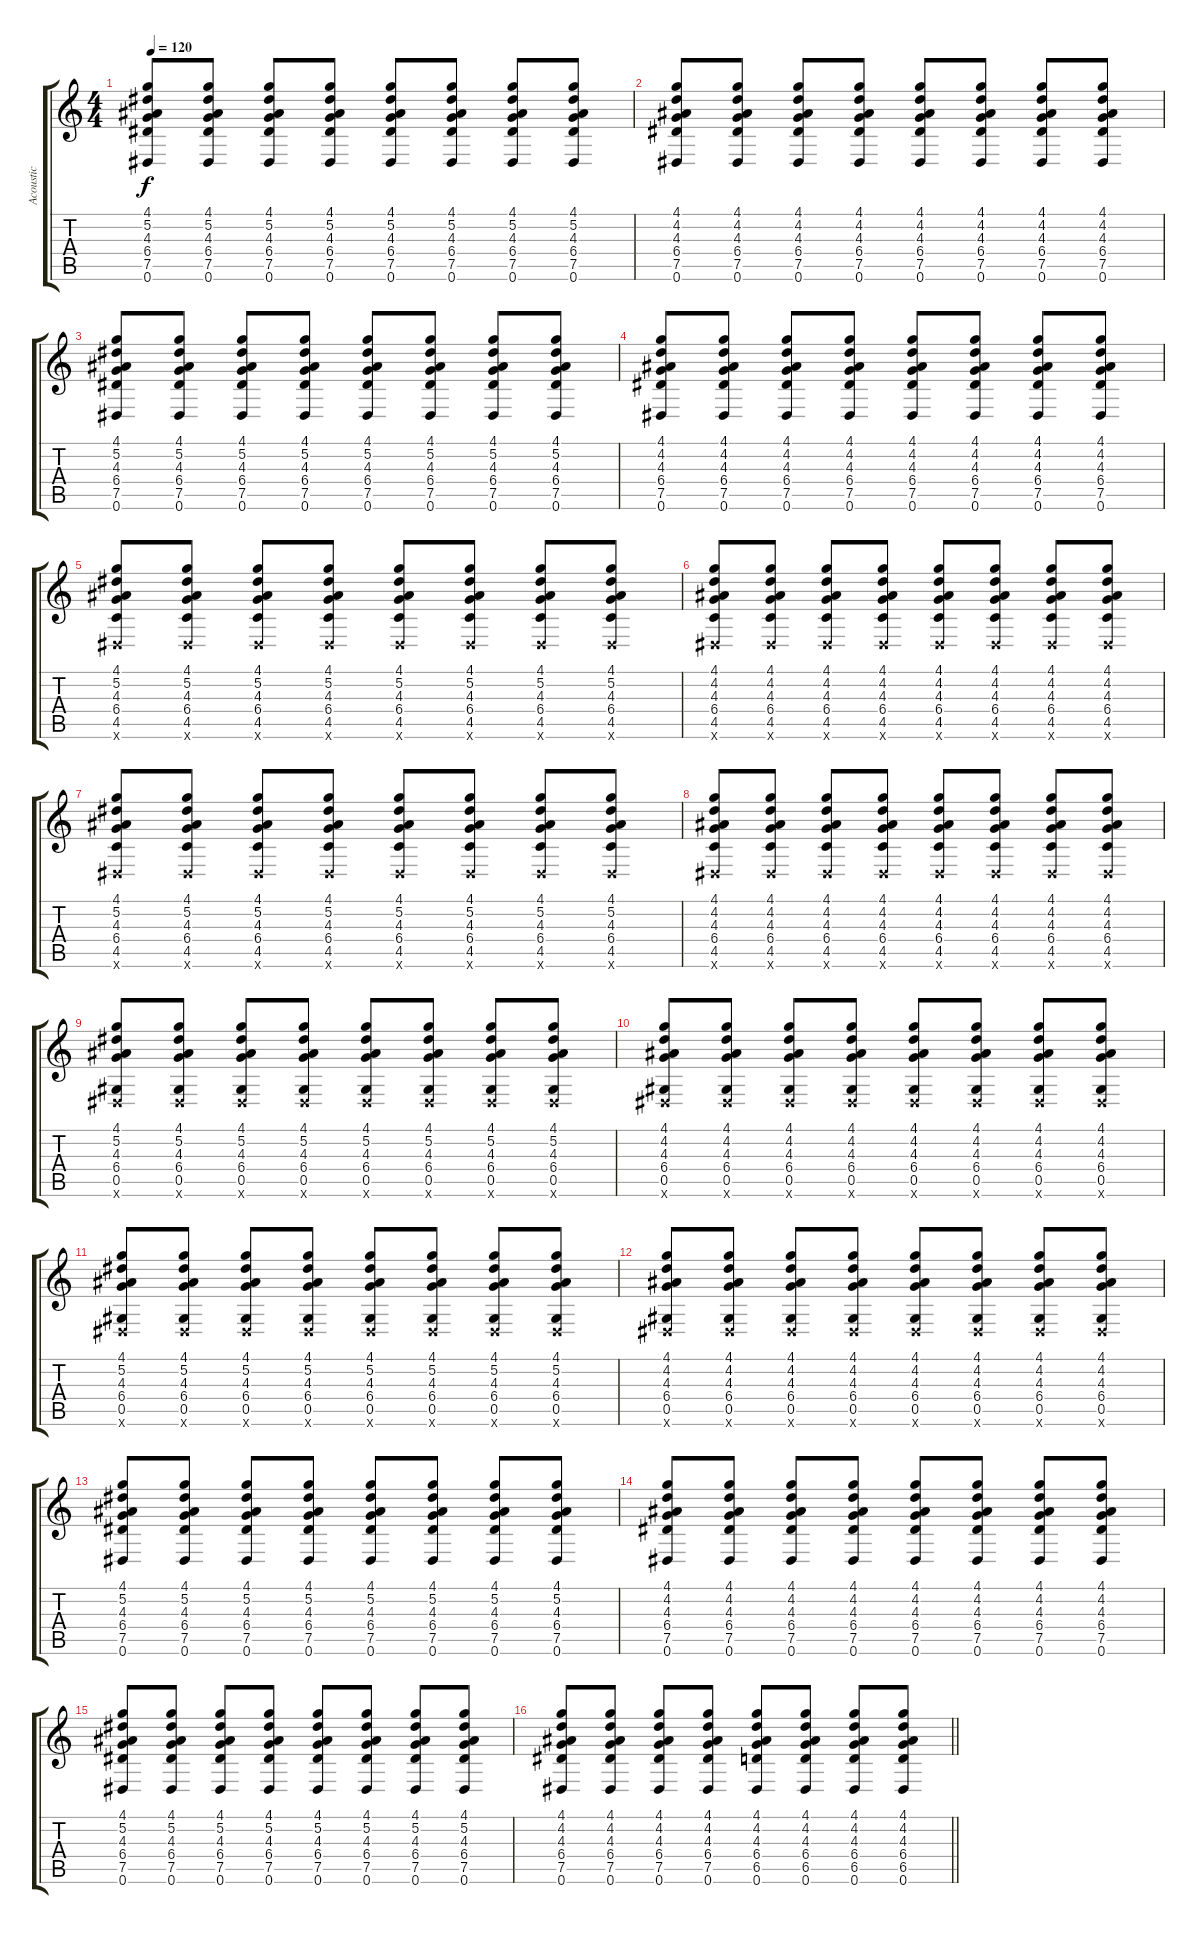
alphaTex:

\track ("Acoustic" "Acoustic") {instrument acousticguitarsteel}
\staff {score tabs}
\tuning (Eb4 Bb3 Gb3 Db3 Ab2 Eb2) {hide}
\ts (4 4)
\tempo 120
\clef g2
\ks c
(4.1 5.2 4.3 6.4 7.5 0.6).8{dy f} (4.1 5.2 4.3 6.4 7.5 0.6).8 (4.1 5.2 4.3 6.4 7.5 0.6).8 (4.1 5.2 4.3 6.4 7.5 0.6).8 (4.1 5.2 4.3 6.4 7.5 0.6).8 (4.1 5.2 4.3 6.4 7.5 0.6).8 (4.1 5.2 4.3 6.4 7.5 0.6).8 (4.1 5.2 4.3 6.4 7.5 0.6).8 |
(4.1 4.2 4.3 6.4 7.5 0.6).8 (4.1 4.2 4.3 6.4 7.5 0.6).8 (4.1 4.2 4.3 6.4 7.5 0.6).8 (4.1 4.2 4.3 6.4 7.5 0.6).8 (4.1 4.2 4.3 6.4 7.5 0.6).8 (4.1 4.2 4.3 6.4 7.5 0.6).8 (4.1 4.2 4.3 6.4 7.5 0.6).8 (4.1 4.2 4.3 6.4 7.5 0.6).8 |
(4.1 5.2 4.3 6.4 7.5 0.6).8 (4.1 5.2 4.3 6.4 7.5 0.6).8 (4.1 5.2 4.3 6.4 7.5 0.6).8 (4.1 5.2 4.3 6.4 7.5 0.6).8 (4.1 5.2 4.3 6.4 7.5 0.6).8 (4.1 5.2 4.3 6.4 7.5 0.6).8 (4.1 5.2 4.3 6.4 7.5 0.6).8 (4.1 5.2 4.3 6.4 7.5 0.6).8 |
(4.1 4.2 4.3 6.4 7.5 0.6).8 (4.1 4.2 4.3 6.4 7.5 0.6).8 (4.1 4.2 4.3 6.4 7.5 0.6).8 (4.1 4.2 4.3 6.4 7.5 0.6).8 (4.1 4.2 4.3 6.4 7.5 0.6).8 (4.1 4.2 4.3 6.4 7.5 0.6).8 (4.1 4.2 4.3 6.4 7.5 0.6).8 (4.1 4.2 4.3 6.4 7.5 0.6).8 |
(4.1 5.2 4.3 6.4 4.5 0.6{x}).8 (4.1 5.2 4.3 6.4 4.5 0.6{x}).8 (4.1 5.2 4.3 6.4 4.5 0.6{x}).8 (4.1 5.2 4.3 6.4 4.5 0.6{x}).8 (4.1 5.2 4.3 6.4 4.5 0.6{x}).8 (4.1 5.2 4.3 6.4 4.5 0.6{x}).8 (4.1 5.2 4.3 6.4 4.5 0.6{x}).8 (4.1 5.2 4.3 6.4 4.5 0.6{x}).8 |
(4.1 4.2 4.3 6.4 4.5 0.6{x}).8 (4.1 4.2 4.3 6.4 4.5 0.6{x}).8 (4.1 4.2 4.3 6.4 4.5 0.6{x}).8 (4.1 4.2 4.3 6.4 4.5 0.6{x}).8 (4.1 4.2 4.3 6.4 4.5 0.6{x}).8 (4.1 4.2 4.3 6.4 4.5 0.6{x}).8 (4.1 4.2 4.3 6.4 4.5 0.6{x}).8 (4.1 4.2 4.3 6.4 4.5 0.6{x}).8 |
(4.1 5.2 4.3 6.4 4.5 0.6{x}).8 (4.1 5.2 4.3 6.4 4.5 0.6{x}).8 (4.1 5.2 4.3 6.4 4.5 0.6{x}).8 (4.1 5.2 4.3 6.4 4.5 0.6{x}).8 (4.1 5.2 4.3 6.4 4.5 0.6{x}).8 (4.1 5.2 4.3 6.4 4.5 0.6{x}).8 (4.1 5.2 4.3 6.4 4.5 0.6{x}).8 (4.1 5.2 4.3 6.4 4.5 0.6{x}).8 |
(4.1 4.2 4.3 6.4 4.5 0.6{x}).8 (4.1 4.2 4.3 6.4 4.5 0.6{x}).8 (4.1 4.2 4.3 6.4 4.5 0.6{x}).8 (4.1 4.2 4.3 6.4 4.5 0.6{x}).8 (4.1 4.2 4.3 6.4 4.5 0.6{x}).8 (4.1 4.2 4.3 6.4 4.5 0.6{x}).8 (4.1 4.2 4.3 6.4 4.5 0.6{x}).8 (4.1 4.2 4.3 6.4 4.5 0.6{x}).8 |
(4.1 5.2 4.3 6.4 0.5 0.6{x}).8 (4.1 5.2 4.3 6.4 0.5 0.6{x}).8 (4.1 5.2 4.3 6.4 0.5 0.6{x}).8 (4.1 5.2 4.3 6.4 0.5 0.6{x}).8 (4.1 5.2 4.3 6.4 0.5 0.6{x}).8 (4.1 5.2 4.3 6.4 0.5 0.6{x}).8 (4.1 5.2 4.3 6.4 0.5 0.6{x}).8 (4.1 5.2 4.3 6.4 0.5 0.6{x}).8 |
(4.1 4.2 4.3 6.4 0.5 0.6{x}).8 (4.1 4.2 4.3 6.4 0.5 0.6{x}).8 (4.1 4.2 4.3 6.4 0.5 0.6{x}).8 (4.1 4.2 4.3 6.4 0.5 0.6{x}).8 (4.1 4.2 4.3 6.4 0.5 0.6{x}).8 (4.1 4.2 4.3 6.4 0.5 0.6{x}).8 (4.1 4.2 4.3 6.4 0.5 0.6{x}).8 (4.1 4.2 4.3 6.4 0.5 0.6{x}).8 |
(4.1 5.2 4.3 6.4 0.5 0.6{x}).8 (4.1 5.2 4.3 6.4 0.5 0.6{x}).8 (4.1 5.2 4.3 6.4 0.5 0.6{x}).8 (4.1 5.2 4.3 6.4 0.5 0.6{x}).8 (4.1 5.2 4.3 6.4 0.5 0.6{x}).8 (4.1 5.2 4.3 6.4 0.5 0.6{x}).8 (4.1 5.2 4.3 6.4 0.5 0.6{x}).8 (4.1 5.2 4.3 6.4 0.5 0.6{x}).8 |
(4.1 4.2 4.3 6.4 0.5 0.6{x}).8 (4.1 4.2 4.3 6.4 0.5 0.6{x}).8 (4.1 4.2 4.3 6.4 0.5 0.6{x}).8 (4.1 4.2 4.3 6.4 0.5 0.6{x}).8 (4.1 4.2 4.3 6.4 0.5 0.6{x}).8 (4.1 4.2 4.3 6.4 0.5 0.6{x}).8 (4.1 4.2 4.3 6.4 0.5 0.6{x}).8 (4.1 4.2 4.3 6.4 0.5 0.6{x}).8 |
(4.1 5.2 4.3 6.4 7.5 0.6).8 (4.1 5.2 4.3 6.4 7.5 0.6).8 (4.1 5.2 4.3 6.4 7.5 0.6).8 (4.1 5.2 4.3 6.4 7.5 0.6).8 (4.1 5.2 4.3 6.4 7.5 0.6).8 (4.1 5.2 4.3 6.4 7.5 0.6).8 (4.1 5.2 4.3 6.4 7.5 0.6).8 (4.1 5.2 4.3 6.4 7.5 0.6).8 |
(4.1 4.2 4.3 6.4 7.5 0.6).8 (4.1 4.2 4.3 6.4 7.5 0.6).8 (4.1 4.2 4.3 6.4 7.5 0.6).8 (4.1 4.2 4.3 6.4 7.5 0.6).8 (4.1 4.2 4.3 6.4 7.5 0.6).8 (4.1 4.2 4.3 6.4 7.5 0.6).8 (4.1 4.2 4.3 6.4 7.5 0.6).8 (4.1 4.2 4.3 6.4 7.5 0.6).8 |
(4.1 5.2 4.3 6.4 7.5 0.6).8 (4.1 5.2 4.3 6.4 7.5 0.6).8 (4.1 5.2 4.3 6.4 7.5 0.6).8 (4.1 5.2 4.3 6.4 7.5 0.6).8 (4.1 5.2 4.3 6.4 7.5 0.6).8 (4.1 5.2 4.3 6.4 7.5 0.6).8 (4.1 5.2 4.3 6.4 7.5 0.6).8 (4.1 5.2 4.3 6.4 7.5 0.6).8 |
\barLineRight lightlight
(4.1 4.2 4.3 6.4 7.5 0.6).8 (4.1 4.2 4.3 6.4 7.5 0.6).8 (4.1 4.2 4.3 6.4 7.5 0.6).8 (4.1 4.2 4.3 6.4 7.5 0.6).8 (4.1 4.2 4.3 6.4 6.5 0.6).8 (4.1 4.2 4.3 6.4 6.5 0.6).8 (4.1 4.2 4.3 6.4 6.5 0.6).8 (4.1 4.2 4.3 6.4 6.5 0.6).8
